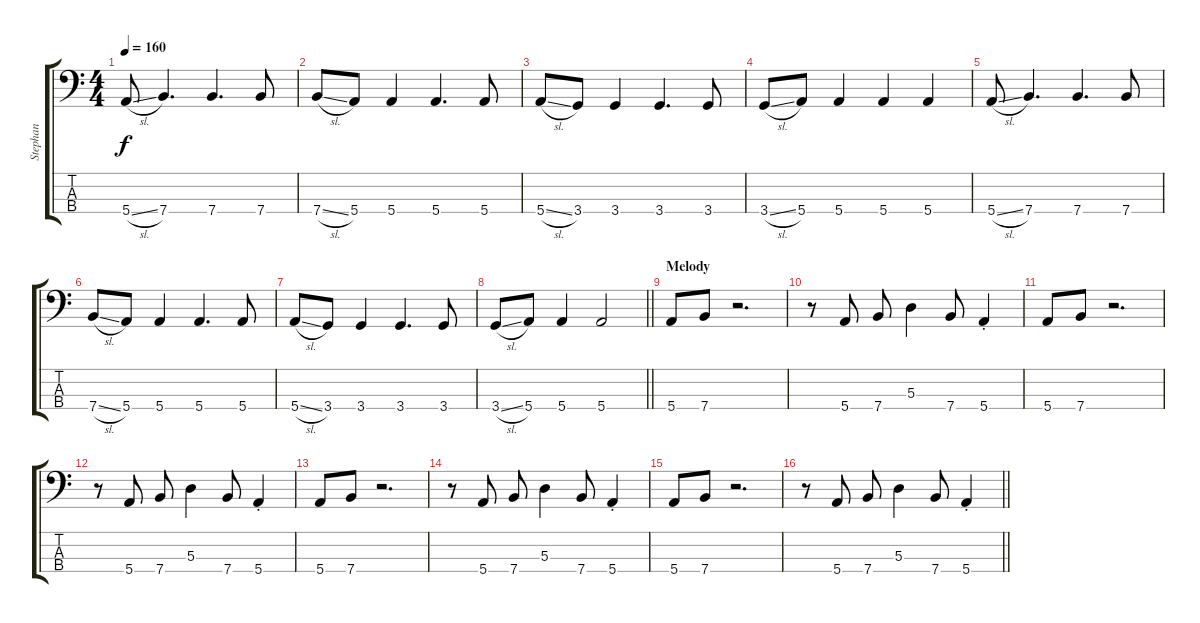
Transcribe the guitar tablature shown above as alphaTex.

\track ("Stephan" "Stephan") {instrument electricbasspick}
\staff {score tabs}
\tuning (G2 D2 A1 E1) {hide}
\ts (4 4)
\tempo 160
\clef f4
\ks c
5.4{sl}.8{dy f} 7.4.4{d} 7.4.4{d} 7.4.8 |
7.4{sl}.8 5.4.8 5.4.4 5.4.4{d} 5.4.8 |
5.4{sl}.8 3.4.8 3.4.4 3.4.4{d} 3.4.8 |
3.4{sl}.8 5.4.8 5.4.4 5.4.4 5.4.4 |
5.4{sl}.8 7.4.4{d} 7.4.4{d} 7.4.8 |
7.4{sl}.8 5.4.8 5.4.4 5.4.4{d} 5.4.8 |
5.4{sl}.8 3.4.8 3.4.4 3.4.4{d} 3.4.8 |
\barLineRight lightlight
3.4{sl}.8 5.4.8 5.4.4 5.4.2 |
\section ("" "Melody")
5.4.8 7.4.8 r.2{d} |
r.8 5.4.8 7.4.8 5.3.4 7.4.8 5.4{st}.4 |
5.4.8 7.4.8 r.2{d} |
r.8 5.4.8 7.4.8 5.3.4 7.4.8 5.4{st}.4 |
5.4.8 7.4.8 r.2{d} |
r.8 5.4.8 7.4.8 5.3.4 7.4.8 5.4{st}.4 |
5.4.8 7.4.8 r.2{d} |
\barLineRight lightlight
r.8 5.4.8 7.4.8 5.3.4 7.4.8 5.4{st}.4
